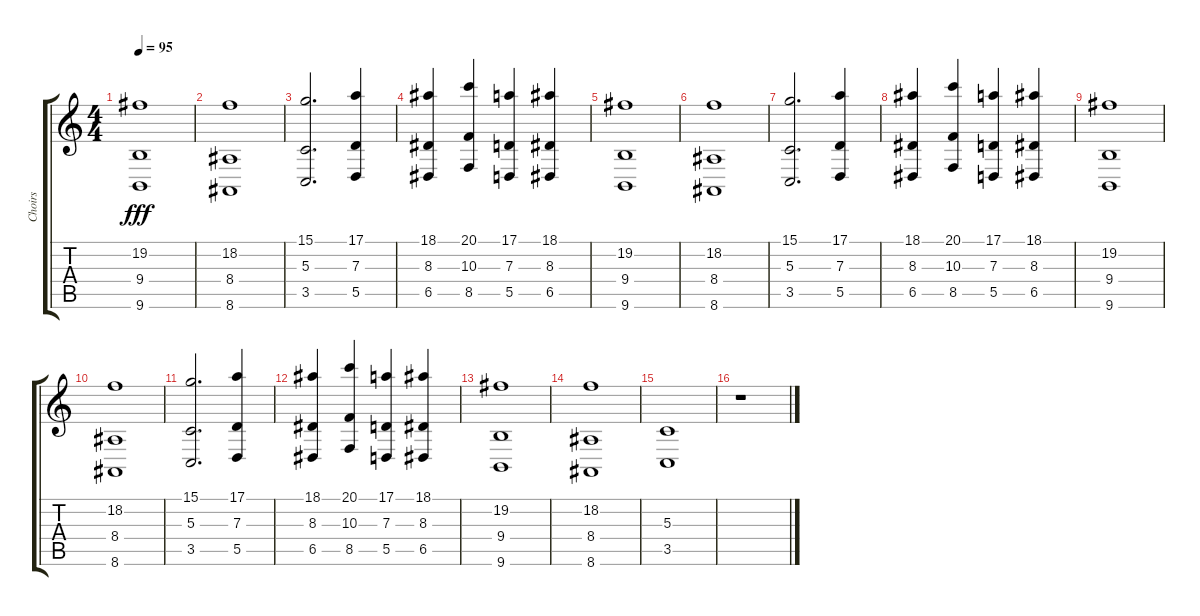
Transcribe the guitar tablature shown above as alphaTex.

\track ("Choirs" "Choirs") {instrument choiraahs}
\staff {score tabs}
\tuning (E4 B3 G3 D3 A2 D2) {hide}
\ts (4 4)
\tempo 95
\clef g2
\ks c
(19.2 9.4 9.6).1{dy fff} |
(18.2 8.4 8.6).1 |
(15.1 5.3 3.5).2{d} (17.1 7.3 5.5).4 |
(18.1 8.3 6.5).4 (20.1 10.3 8.5).4 (17.1 7.3 5.5).4 (18.1 8.3 6.5).4 |
(19.2 9.4 9.6).1 |
(18.2 8.4 8.6).1 |
(15.1 5.3 3.5).2{d} (17.1 7.3 5.5).4 |
(18.1 8.3 6.5).4 (20.1 10.3 8.5).4 (17.1 7.3 5.5).4 (18.1 8.3 6.5).4 |
(19.2 9.4 9.6).1 |
(18.2 8.4 8.6).1 |
(15.1 5.3 3.5).2{d} (17.1 7.3 5.5).4 |
(18.1 8.3 6.5).4 (20.1 10.3 8.5).4 (17.1 7.3 5.5).4 (18.1 8.3 6.5).4 |
(19.2 9.4 9.6).1 |
(18.2 8.4 8.6).1 |
(5.3 3.5).1 |
r.1
